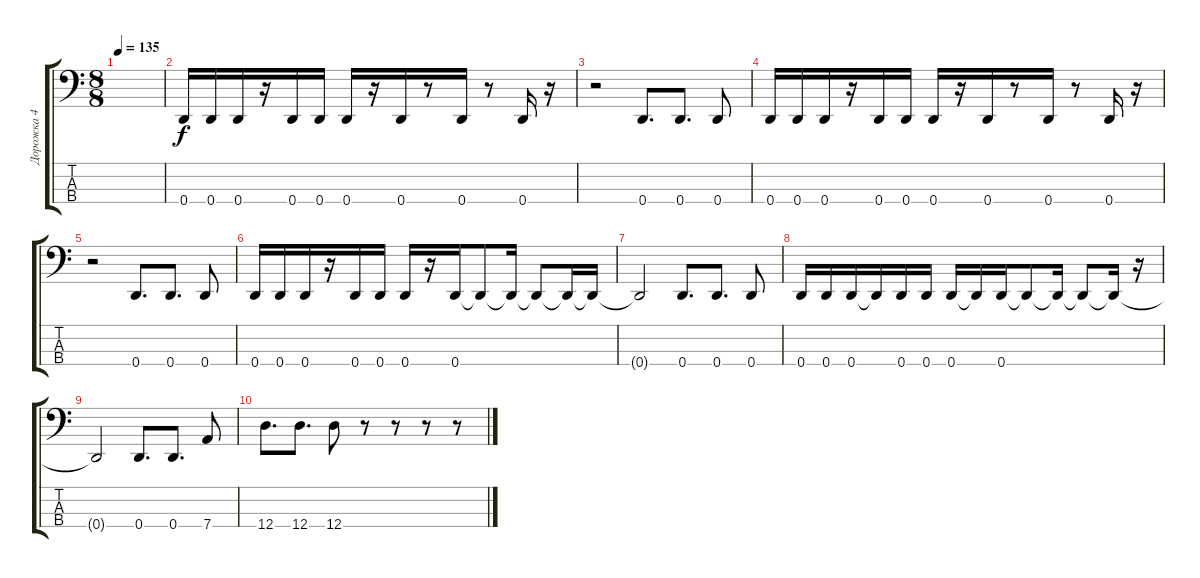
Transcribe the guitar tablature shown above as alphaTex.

\track ("Дорожка 4" "Дорожка 4") {instrument electricbasspick}
\staff {score tabs}
\tuning (G2 D2 A1 D1) {hide}
\ts (8 8)
\tempo 135
\clef f4
\ks c
|
0.4.16 0.4.16 0.4.16 r.16 0.4.16 0.4.16 0.4.16 r.16 0.4.16 r.8 0.4.16 r.8 0.4.16 r.16 |
r.2 0.4.8{d} 0.4.8{d} 0.4.8 |
0.4.16 0.4.16 0.4.16 r.16 0.4.16 0.4.16 0.4.16 r.16 0.4.16 r.8 0.4.16 r.8 0.4.16 r.16 |
r.2 0.4.8{d} 0.4.8{d} 0.4.8 |
0.4.16 0.4.16 0.4.16 r.16 0.4.16 0.4.16 0.4.16 r.16 0.4.16 0.4{t}.8 0.4{t}.16 0.4{t}.8 0.4{t}.16 0.4{t}.16 |
0.4{t}.2 0.4.8{d} 0.4.8{d} 0.4.8 |
0.4.16 0.4.16 0.4.16 0.4{t}.16 0.4.16 0.4.16 0.4.16 0.4{t}.16 0.4.16 0.4{t}.8 0.4{t}.16 0.4{t}.8 0.4{t}.16 r.16 |
0.4{t}.2 0.4.8{d} 0.4.8{d} 7.4.8 |
12.4.8{d} 12.4.8{d} 12.4.8 r.8 r.8 r.8 r.8
